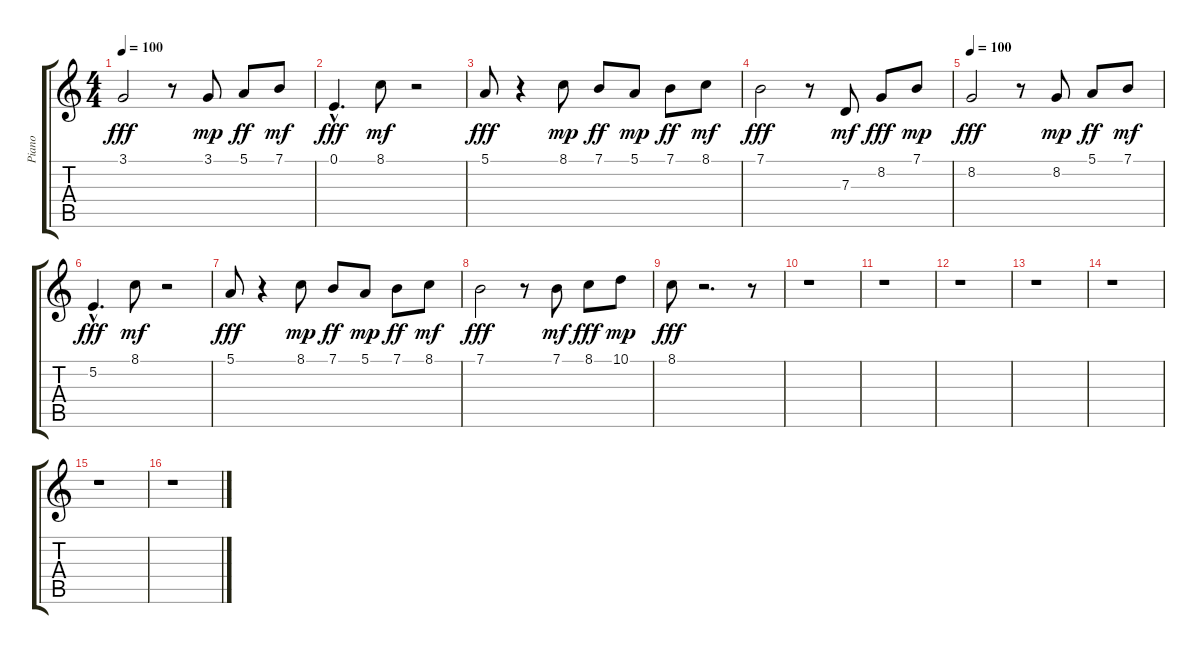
\track ("Piano" "Piano") {instrument acousticgrandpiano}
\staff {score tabs}
\tuning (E4 B3 G3 D3 A2 E2) {hide}
\ts (4 4)
\tempo 100
\clef g2
\ks c
3.1.2{dy fff} r.8 3.1.8{dy mp} 5.1.8{dy ff} 7.1.8{dy mf} |
0.1{hac}.4{d dy fff} 8.1.8{dy mf} r.2 |
5.1.8{dy fff} r.4 8.1.8{dy mp} 7.1.8{dy ff} 5.1.8{dy mp} 7.1.8{dy ff} 8.1.8{dy mf} |
7.1.2{dy fff} r.8 7.3.8{dy mf} 8.2.8{dy fff} 7.1.8{dy mp} |
\tempo 100
8.2.2{dy fff} r.8 8.2.8{dy mp} 5.1.8{dy ff} 7.1.8{dy mf} |
5.2{hac}.4{d dy fff} 8.1.8{dy mf} r.2 |
5.1.8{dy fff} r.4 8.1.8{dy mp} 7.1.8{dy ff} 5.1.8{dy mp} 7.1.8{dy ff} 8.1.8{dy mf} |
7.1.2{dy fff} r.8 7.1.8{dy mf} 8.1.8{dy fff} 10.1.8{dy mp} |
8.1.8{dy fff} r.2{d} r.8 |
r.1 |
r.1 |
r.1 |
r.1 |
r.1 |
r.1 |
r.1
